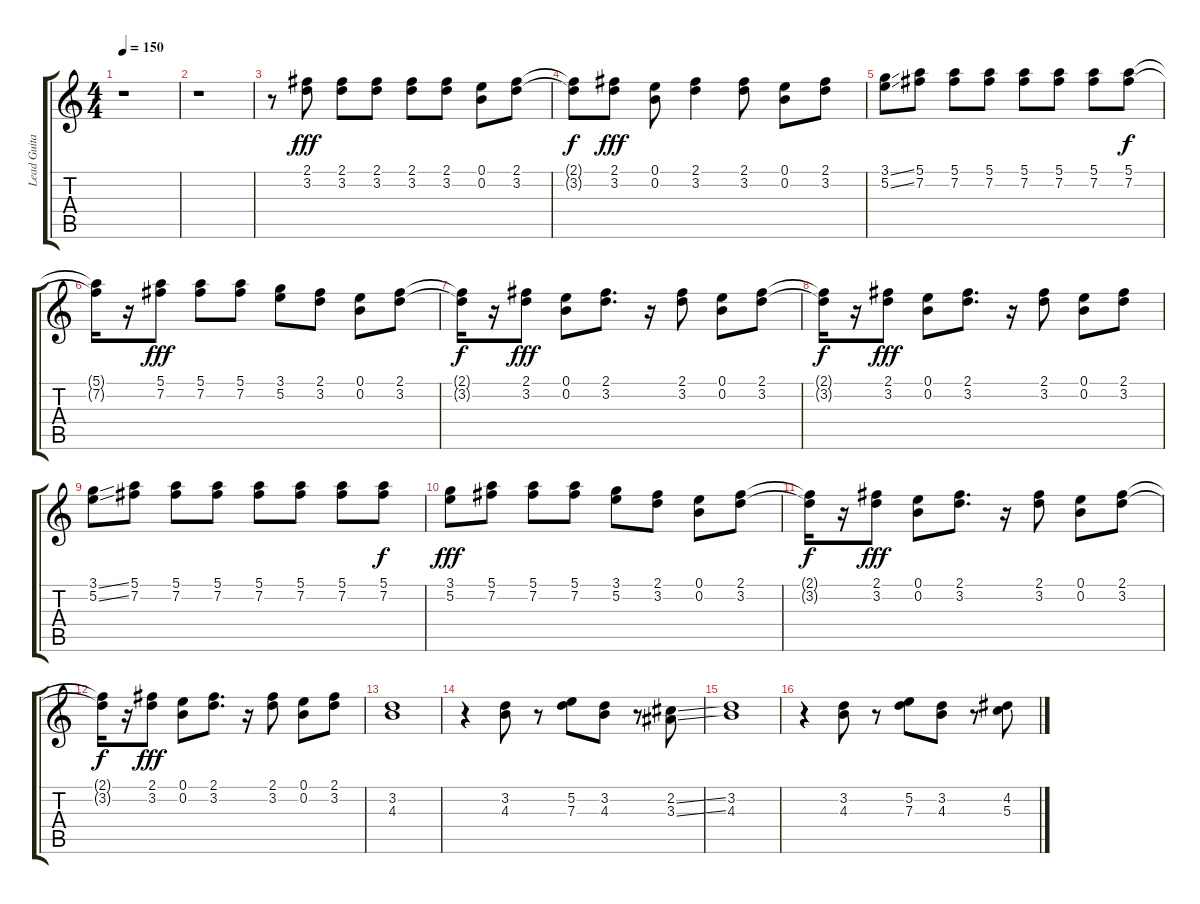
\track ("Lead Guitar" "Lead Guita") {instrument distortionguitar}
\staff {score tabs}
\tuning (E4 B3 G3 D3 A2 E2) {hide}
\ts (4 4)
\tempo 150
\clef g2
\ks c
r.1{dy fff} |
r.1 |
r.8 (2.1 3.2).8 (2.1 3.2).8 (2.1 3.2).8 (2.1 3.2).8 (2.1 3.2).8 (0.1 0.2).8 (2.1 3.2).8 |
(2.1{t} 3.2{t}).8{dy f} (2.1 3.2).8{dy fff} (0.1 0.2).8 (2.1 3.2).4 (2.1 3.2).8 (0.1 0.2).8 (2.1 3.2).8 |
(3.1{ss} 5.2{ss}).8 (5.1 7.2).8 (5.1 7.2).8 (5.1 7.2).8 (5.1 7.2).8 (5.1 7.2).8 (5.1 7.2).8 (5.1 7.2).8{dy f} |
(5.1{t} 7.2{t}).16 r.16 (5.1 7.2).8{dy fff} (5.1 7.2).8 (5.1 7.2).8 (3.1 5.2).8 (2.1 3.2).8 (0.1 0.2).8 (2.1 3.2).8 |
(2.1{t} 3.2{t}).16{dy f} r.16 (2.1 3.2).8{dy fff} (0.1 0.2).8 (2.1 3.2).8{d} r.16 (2.1 3.2).8 (0.1 0.2).8 (2.1 3.2).8 |
(2.1{t} 3.2{t}).16{dy f} r.16 (2.1 3.2).8{dy fff} (0.1 0.2).8 (2.1 3.2).8{d} r.16 (2.1 3.2).8 (0.1 0.2).8 (2.1 3.2).8 |
(3.1{ss} 5.2{ss}).8 (5.1 7.2).8 (5.1 7.2).8 (5.1 7.2).8 (5.1 7.2).8 (5.1 7.2).8 (5.1 7.2).8 (5.1 7.2).8{dy f} |
(3.1 5.2).8{dy fff} (5.1 7.2).8 (5.1 7.2).8 (5.1 7.2).8 (3.1 5.2).8 (2.1 3.2).8 (0.1 0.2).8 (2.1 3.2).8 |
(2.1{t} 3.2{t}).16{dy f} r.16 (2.1 3.2).8{dy fff} (0.1 0.2).8 (2.1 3.2).8{d} r.16 (2.1 3.2).8 (0.1 0.2).8 (2.1 3.2).8 |
(2.1{t} 3.2{t}).16{dy f} r.16 (2.1 3.2).8{dy fff} (0.1 0.2).8 (2.1 3.2).8{d} r.16 (2.1 3.2).8 (0.1 0.2).8 (2.1 3.2).8 |
(3.2 4.3).1 |
r.4 (3.2 4.3).8 r.8 (5.2 7.3).8 (3.2 4.3).8 r.8 (2.2{ss} 3.3{ss}).8 |
(3.2 4.3).1 |
r.4 (3.2 4.3).8 r.8 (5.2 7.3).8 (3.2 4.3).8 r.8 (4.2{ss} 5.3{ss}).8
